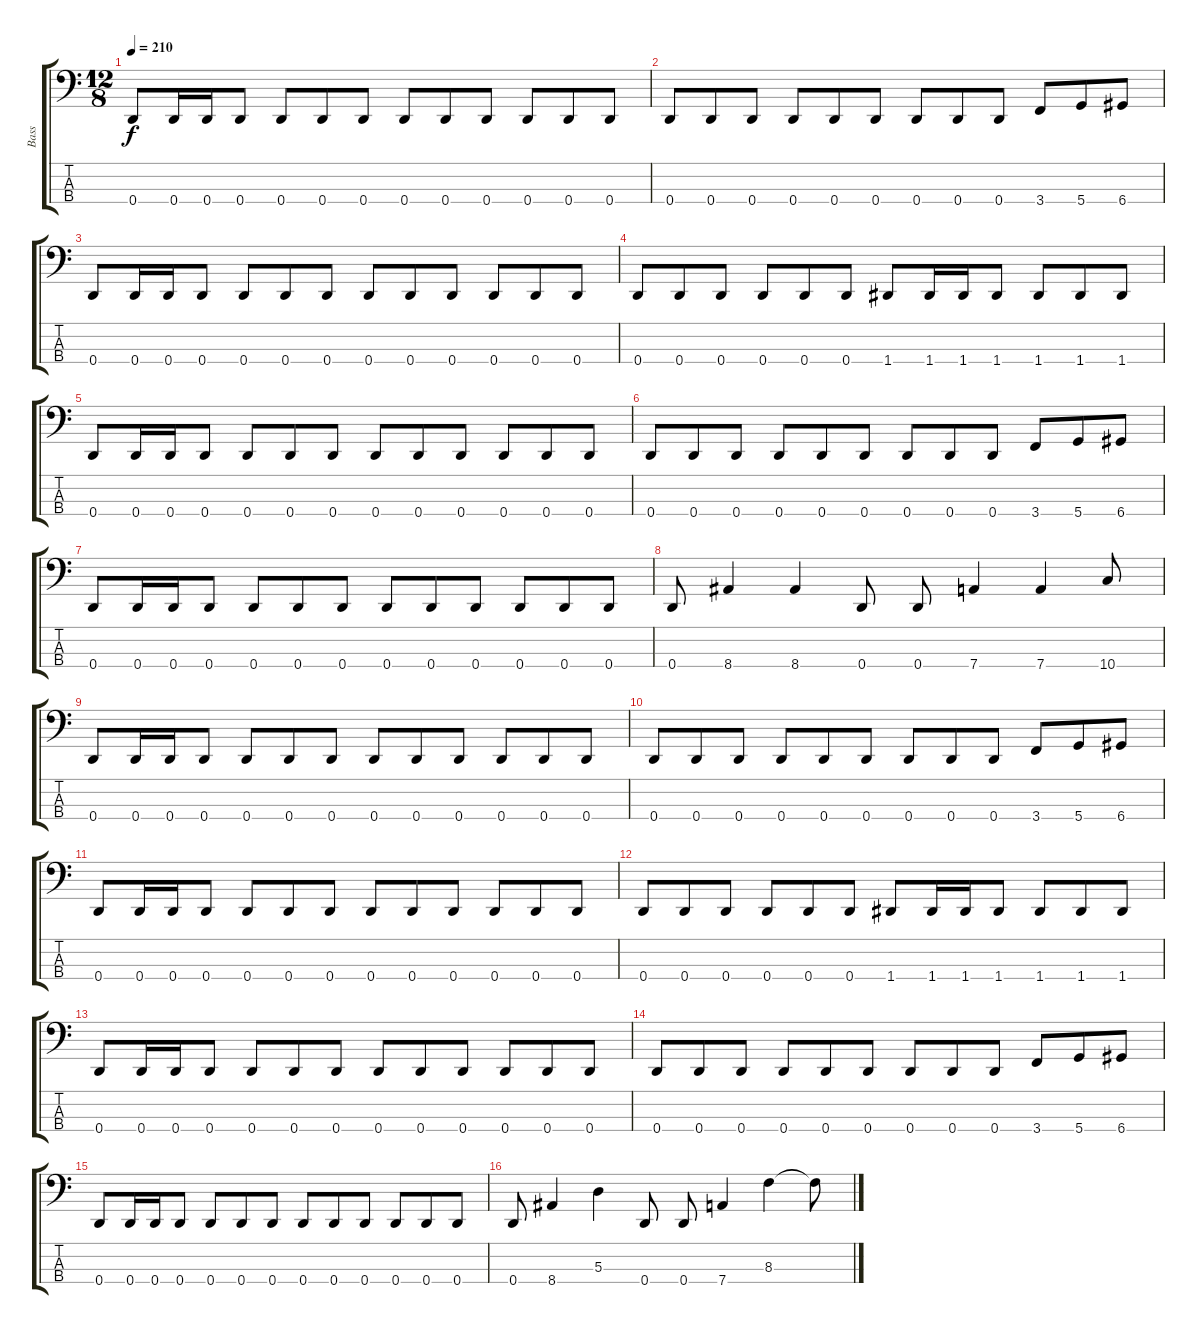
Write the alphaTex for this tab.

\track ("Bass" "Bass") {instrument electricbasspick}
\staff {score tabs}
\tuning (G2 D2 A1 D1) {hide}
\ts (12 8)
\tempo 210
\clef f4
\ks c
0.4.8{dy f instrument electricbasspick} 0.4.16 0.4.16 0.4.8 0.4.8 0.4.8 0.4.8 0.4.8 0.4.8 0.4.8 0.4.8 0.4.8 0.4.8 |
0.4.8 0.4.8 0.4.8 0.4.8 0.4.8 0.4.8 0.4.8 0.4.8 0.4.8 3.4.8 5.4.8 6.4.8 |
0.4.8 0.4.16 0.4.16 0.4.8 0.4.8 0.4.8 0.4.8 0.4.8 0.4.8 0.4.8 0.4.8 0.4.8 0.4.8 |
0.4.8 0.4.8 0.4.8 0.4.8 0.4.8 0.4.8 1.4.8 1.4.16 1.4.16 1.4.8 1.4.8 1.4.8 1.4.8 |
0.4.8 0.4.16 0.4.16 0.4.8 0.4.8 0.4.8 0.4.8 0.4.8 0.4.8 0.4.8 0.4.8 0.4.8 0.4.8 |
0.4.8 0.4.8 0.4.8 0.4.8 0.4.8 0.4.8 0.4.8 0.4.8 0.4.8 3.4.8 5.4.8 6.4.8 |
0.4.8 0.4.16 0.4.16 0.4.8 0.4.8 0.4.8 0.4.8 0.4.8 0.4.8 0.4.8 0.4.8 0.4.8 0.4.8 |
0.4.8 8.4.4 8.4.4 0.4.8 0.4.8 7.4.4 7.4.4 10.4.8 |
0.4.8 0.4.16 0.4.16 0.4.8 0.4.8 0.4.8 0.4.8 0.4.8 0.4.8 0.4.8 0.4.8 0.4.8 0.4.8 |
0.4.8 0.4.8 0.4.8 0.4.8 0.4.8 0.4.8 0.4.8 0.4.8 0.4.8 3.4.8 5.4.8 6.4.8 |
0.4.8 0.4.16 0.4.16 0.4.8 0.4.8 0.4.8 0.4.8 0.4.8 0.4.8 0.4.8 0.4.8 0.4.8 0.4.8 |
0.4.8 0.4.8 0.4.8 0.4.8 0.4.8 0.4.8 1.4.8 1.4.16 1.4.16 1.4.8 1.4.8 1.4.8 1.4.8 |
0.4.8 0.4.16 0.4.16 0.4.8 0.4.8 0.4.8 0.4.8 0.4.8 0.4.8 0.4.8 0.4.8 0.4.8 0.4.8 |
0.4.8 0.4.8 0.4.8 0.4.8 0.4.8 0.4.8 0.4.8 0.4.8 0.4.8 3.4.8 5.4.8 6.4.8 |
0.4.8 0.4.16 0.4.16 0.4.8 0.4.8 0.4.8 0.4.8 0.4.8 0.4.8 0.4.8 0.4.8 0.4.8 0.4.8 |
0.4.8 8.4.4 5.3.4 0.4.8 0.4.8 7.4.4 8.3.4 8.3{t}.8
